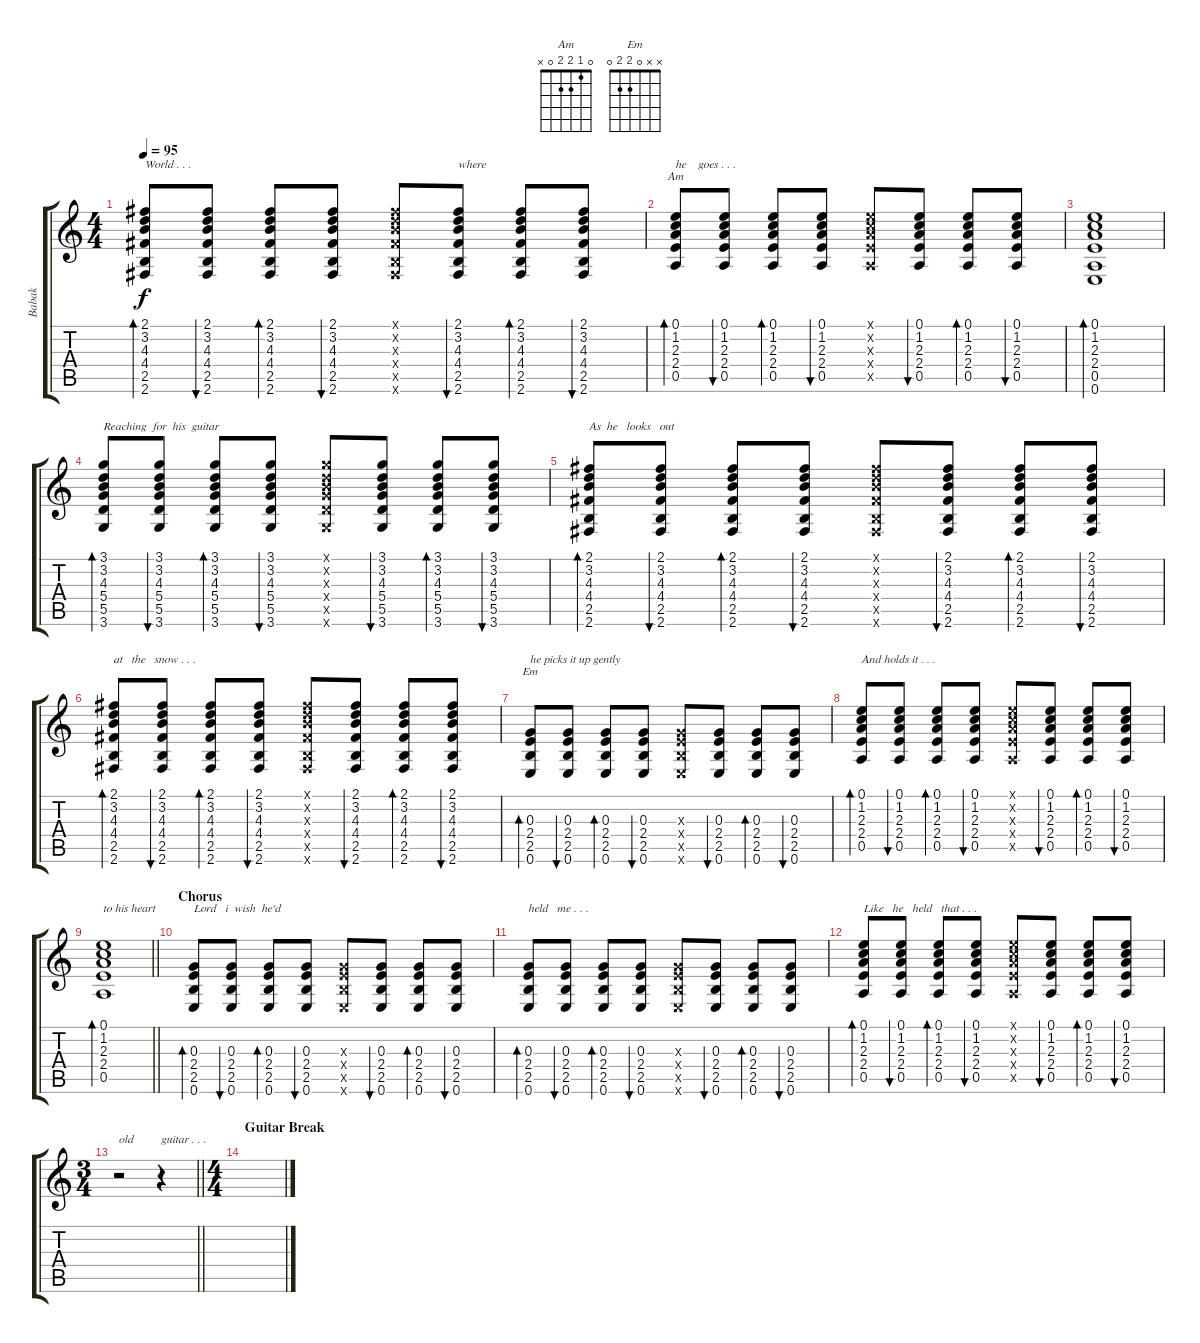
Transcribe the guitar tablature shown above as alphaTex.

\track ("Babak" "Babak") {instrument acousticguitarsteel}
\staff {score tabs}
\tuning (E4 B3 G3 D3 A2 E2) {hide}
\chord ("Am" 0 1 2 2 0 x)
\chord ("Em" x x 0 2 2 0)
\ts (4 4)
\tempo 95
\clef g2
\ks c
(2.1 3.2 4.3 4.4 2.5 2.6).8{bd 60 txt "World . . ." dy f} (2.1 3.2 4.3 4.4 2.5 2.6).8{bu 60} (2.1 3.2 4.3 4.4 2.5 2.6).8{bd 60} (2.1 3.2 4.3 4.4 2.5 2.6).8{bu 60} (2.1{x} 3.2{x} 4.3{x} 4.4{x} 2.5{x} 2.6{x}).8 (2.1 3.2 4.3 4.4 2.5 2.6).8{bu 60 txt "where"} (2.1 3.2 4.3 4.4 2.5 2.6).8{bd 60} (2.1 3.2 4.3 4.4 2.5 2.6).8{bu 60} |
(0.1 1.2 2.3 2.4 0.5).8{bd 60 ch "Am" txt "he    goes . . ."} (0.1 1.2 2.3 2.4 0.5).8{bu 60} (0.1 1.2 2.3 2.4 0.5).8{bd 60} (0.1 1.2 2.3 2.4 0.5).8{bu 60} (0.1{x} 1.2{x} 2.3{x} 2.4{x} 0.5{x}).8 (0.1 1.2 2.3 2.4 0.5).8{bu 60} (0.1 1.2 2.3 2.4 0.5).8{bd 60} (0.1 1.2 2.3 2.4 0.5).8{bu 60} |
(0.1 1.2 2.3 2.4 0.5 0.6).1{bd 480} |
(3.1 3.2 4.3 5.4 5.5 3.6).8{bd 60 txt "Reaching  for  his  guitar"} (3.1 3.2 4.3 5.4 5.5 3.6).8{bu 60} (3.1 3.2 4.3 5.4 5.5 3.6).8{bd 60} (3.1 3.2 4.3 5.4 5.5 3.6).8{bu 60} (3.1{x} 3.2{x} 4.3{x} 5.4{x} 5.5{x} 3.6{x}).8 (3.1 3.2 4.3 5.4 5.5 3.6).8{bu 60} (3.1 3.2 4.3 5.4 5.5 3.6).8{bd 60} (3.1 3.2 4.3 5.4 5.5 3.6).8{bu 60} |
(2.1 3.2 4.3 4.4 2.5 2.6).8{bd 60 txt "As  he   looks   out"} (2.1 3.2 4.3 4.4 2.5 2.6).8{bu 60} (2.1 3.2 4.3 4.4 2.5 2.6).8{bd 60} (2.1 3.2 4.3 4.4 2.5 2.6).8{bu 60} (2.1{x} 3.2{x} 4.3{x} 4.4{x} 2.5{x} 2.6{x}).8 (2.1 3.2 4.3 4.4 2.5 2.6).8{bu 60} (2.1 3.2 4.3 4.4 2.5 2.6).8{bd 60} (2.1 3.2 4.3 4.4 2.5 2.6).8{bu 60} |
(2.1 3.2 4.3 4.4 2.5 2.6).8{bd 60 txt "at   the   snow . . ."} (2.1 3.2 4.3 4.4 2.5 2.6).8{bu 60} (2.1 3.2 4.3 4.4 2.5 2.6).8{bd 60} (2.1 3.2 4.3 4.4 2.5 2.6).8{bu 60} (2.1{x} 3.2{x} 4.3{x} 4.4{x} 2.5{x} 2.6{x}).8 (2.1 3.2 4.3 4.4 2.5 2.6).8{bu 60} (2.1 3.2 4.3 4.4 2.5 2.6).8{bd 60} (2.1 3.2 4.3 4.4 2.5 2.6).8{bu 60} |
(0.3 2.4 2.5 0.6).8{bd 60 ch "Em" txt "he picks it up gently"} (0.3 2.4 2.5 0.6).8{bu 60} (0.3 2.4 2.5 0.6).8{bd 60} (0.3 2.4 2.5 0.6).8{bu 60} (0.3{x} 2.4{x} 2.5{x} 0.6{x}).8 (0.3 2.4 2.5 0.6).8{bu 60} (0.3 2.4 2.5 0.6).8{bd 60} (0.3 2.4 2.5 0.6).8{bu 60} |
(0.1 1.2 2.3 2.4 0.5).8{bd 60 txt "And holds it . . ."} (0.1 1.2 2.3 2.4 0.5).8{bu 60} (0.1 1.2 2.3 2.4 0.5).8{bd 60} (0.1 1.2 2.3 2.4 0.5).8{bu 60} (0.1{x} 1.2{x} 2.3{x} 2.4{x} 0.5{x}).8 (0.1 1.2 2.3 2.4 0.5).8{bu 60} (0.1 1.2 2.3 2.4 0.5).8{bd 60} (0.1 1.2 2.3 2.4 0.5).8{bu 60} |
\barLineRight lightlight
(0.1 1.2 2.3 2.4 0.5).1{bd 480 txt "to his heart"} |
\section ("" "Chorus")
(0.3 2.4 2.5 0.6).8{bd 60 txt "Lord   i  wish  he'd"} (0.3 2.4 2.5 0.6).8{bu 60} (0.3 2.4 2.5 0.6).8{bd 60} (0.3 2.4 2.5 0.6).8{bu 60} (0.3{x} 2.4{x} 2.5{x} 0.6{x}).8 (0.3 2.4 2.5 0.6).8{bu 60} (0.3 2.4 2.5 0.6).8{bd 60} (0.3 2.4 2.5 0.6).8{bu 60} |
(0.3 2.4 2.5 0.6).8{bd 60 txt "held   me . . ."} (0.3 2.4 2.5 0.6).8{bu 60} (0.3 2.4 2.5 0.6).8{bd 60} (0.3 2.4 2.5 0.6).8{bu 60} (0.3{x} 2.4{x} 2.5{x} 0.6{x}).8 (0.3 2.4 2.5 0.6).8{bu 60} (0.3 2.4 2.5 0.6).8{bd 60} (0.3 2.4 2.5 0.6).8{bu 60} |
(0.1 1.2 2.3 2.4 0.5).8{bd 60 txt "Like   he   held   that . . ."} (0.1 1.2 2.3 2.4 0.5).8{bu 60} (0.1 1.2 2.3 2.4 0.5).8{bd 60} (0.1 1.2 2.3 2.4 0.5).8{bu 60} (0.1{x} 1.2{x} 2.3{x} 2.4{x} 0.5{x}).8 (0.1 1.2 2.3 2.4 0.5).8{bu 60} (0.1 1.2 2.3 2.4 0.5).8{bd 60} (0.1 1.2 2.3 2.4 0.5).8{bu 60} |
\ts (3 4)
\barLineRight lightlight
r.2{txt "old"} r.4{txt "guitar . . ."} |
\ts (4 4)
\section ("" "Guitar Break")
